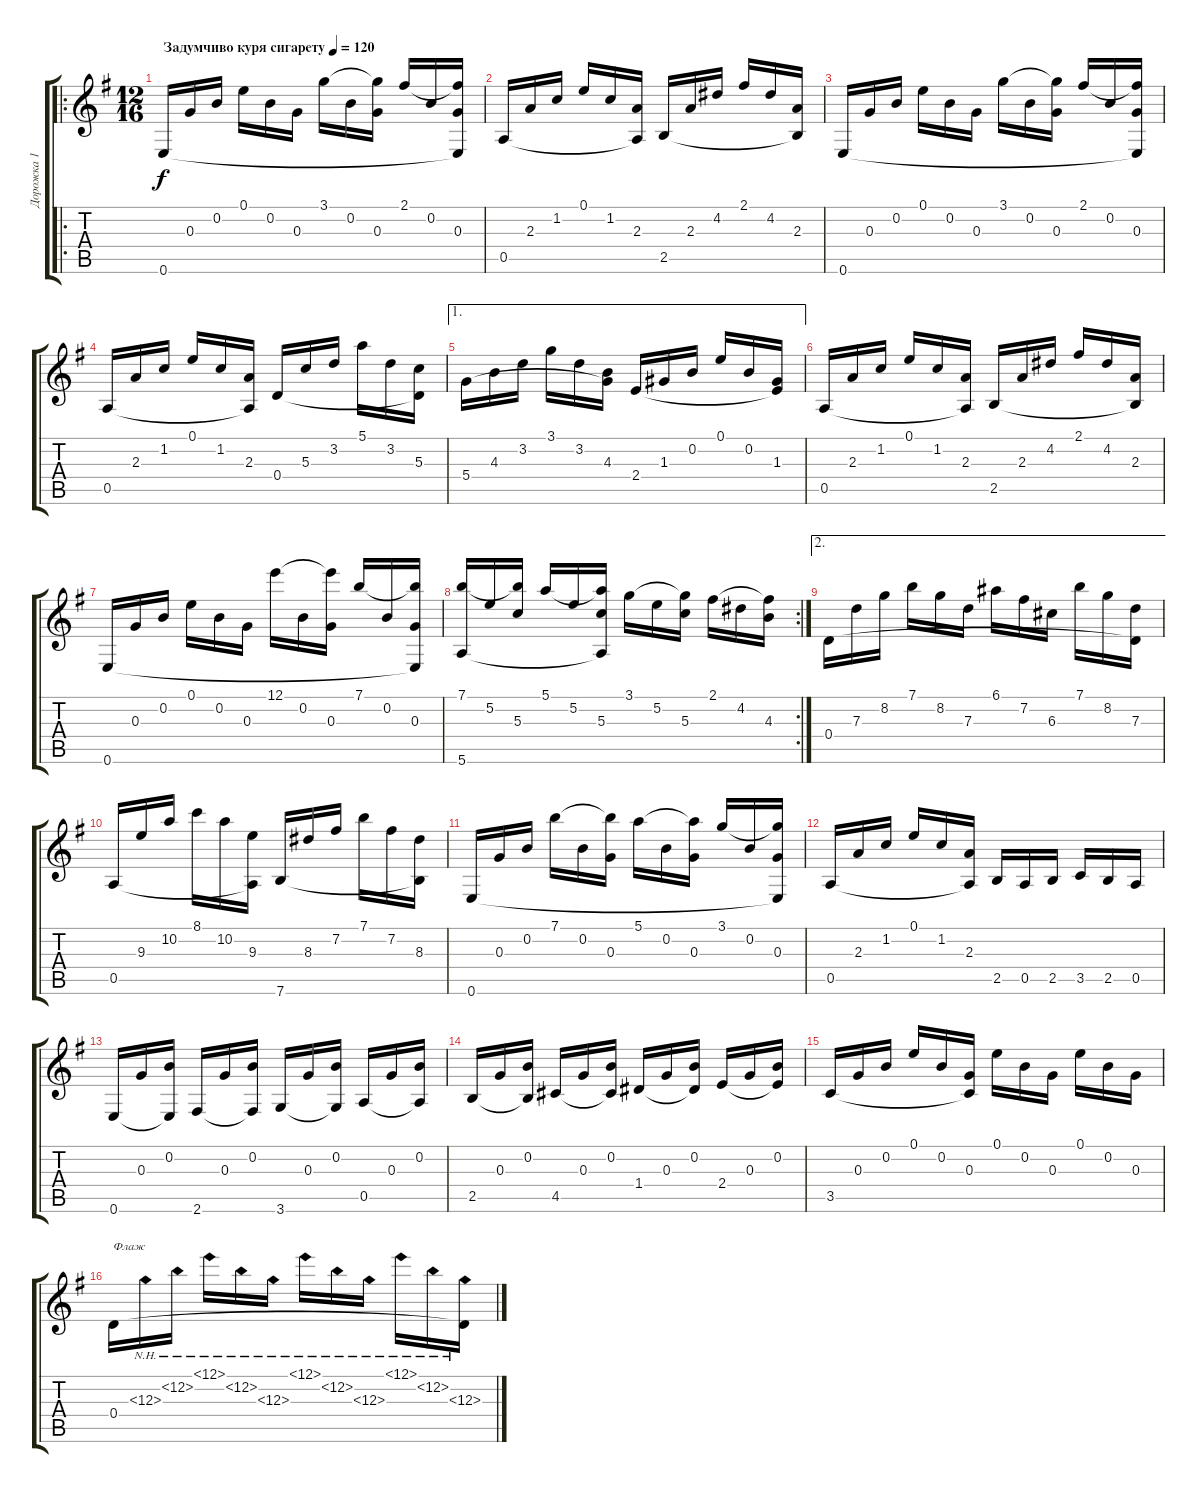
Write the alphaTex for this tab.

\track ("Дорожка 1" "Дорожка 1") {instrument acousticguitarnylon}
\staff {score tabs}
\tuning (E4 B3 G3 D3 A2 E2) {hide}
\ro
\ts (12 16)
\tempo (120 "Задумчиво куря сигарету")
\clef g2
\ks eminor
0.6.16{dy f instrument acousticguitarnylon} 0.3.16 0.2.16 0.1.16 0.2.16 0.3.16 3.1.16 0.2.16 (3.1{t} 0.3).16 2.1.16 0.2.16 (2.1{t} 0.3 0.6{t}).16 |
0.5.16 2.3.16 1.2.16 0.1.16 1.2.16 (2.3 0.5{t}).16 2.5.16 2.3.16 4.2.16 2.1.16 4.2.16 (2.3 2.5{t}).16 |
0.6.16 0.3.16 0.2.16 0.1.16 0.2.16 0.3.16 3.1.16 0.2.16 (3.1{t} 0.3).16 2.1.16 0.2.16 (2.1{t} 0.3 0.6{t}).16 |
0.5.16 2.3.16 1.2.16 0.1.16 1.2.16 (2.3 0.5{t}).16 0.4.16 5.3.16 3.2.16 5.1.16 3.2.16 (5.3 0.4{t}).16 |
\ae 1
5.4.16 4.3.16 3.2.16 3.1.16 3.2.16 (4.3 5.4{t}).16 2.4.16 1.3.16 0.2.16 0.1.16 0.2.16 (1.3 2.4{t}).16 |
0.5.16 2.3.16 1.2.16 0.1.16 1.2.16 (2.3 0.5{t}).16 2.5.16 2.3.16 4.2.16 2.1.16 4.2.16 (2.3 2.5{t}).16 |
0.6.16 0.3.16 0.2.16 0.1.16 0.2.16 0.3.16 12.1.16 0.2.16 (12.1{t} 0.3).16 7.1.16 0.2.16 (7.1{t} 0.3 0.6{t}).16 |
\rc 2
(7.1 5.6).16 5.2.16 (7.1{t} 5.3).16 5.1.16 5.2.16 (5.1{t} 5.3 5.6{t}).16 3.1.16 5.2.16 (3.1{t} 5.3).16 2.1.16 4.2.16 (2.1{t} 4.3).16 |
\ae 2
0.4.16 7.3.16 8.2.16 7.1.16 8.2.16 7.3.16 6.1.16 7.2.16 6.3.16 7.1.16 8.2.16 (7.3 0.4{t}).16 |
0.5.16 9.3.16 10.2.16 8.1.16 10.2.16 (9.3 0.5{t}).16 7.6.16 8.3.16 7.2.16 7.1.16 7.2.16 (8.3 7.6{t}).16 |
0.6.16 0.3.16 0.2.16 7.1.16 0.2.16 (7.1{t} 0.3).16 5.1.16 0.2.16 (5.1{t} 0.3).16 3.1.16 0.2.16 (3.1{t} 0.3 0.6{t}).16 |
0.5.16 2.3.16 1.2.16 0.1.16 1.2.16 (2.3 0.5{t}).16 2.5.16 0.5.16 2.5.16 3.5.16 2.5.16 0.5.16 |
0.6.16 0.3.16 (0.2 0.6{t}).16 2.6.16 0.3.16 (0.2 2.6{t}).16 3.6.16 0.3.16 (0.2 3.6{t}).16 0.5.16 0.3.16 (0.2 0.5{t}).16 |
2.5.16 0.3.16 (0.2 2.5{t}).16 4.5.16 0.3.16 (0.2 4.5{t}).16 1.4.16 0.3.16 (0.2 1.4{t}).16 2.4.16 0.3.16 (0.2 2.4{t}).16 |
3.5.16 0.3.16 0.2.16 0.1.16 0.2.16 (0.3 3.5{t}).16 0.1.16 0.2.16 0.3.16 0.1.16 0.2.16 0.3.16 |
0.4.16{txt "Флаж"} 12.3{nh}.16 12.2{nh}.16 12.1{nh}.16 12.2{nh}.16 12.3{nh}.16 12.1{nh}.16 12.2{nh}.16 12.3{nh}.16 12.1{nh}.16 12.2{nh}.16 (12.3{nh} 0.4{t}).16
